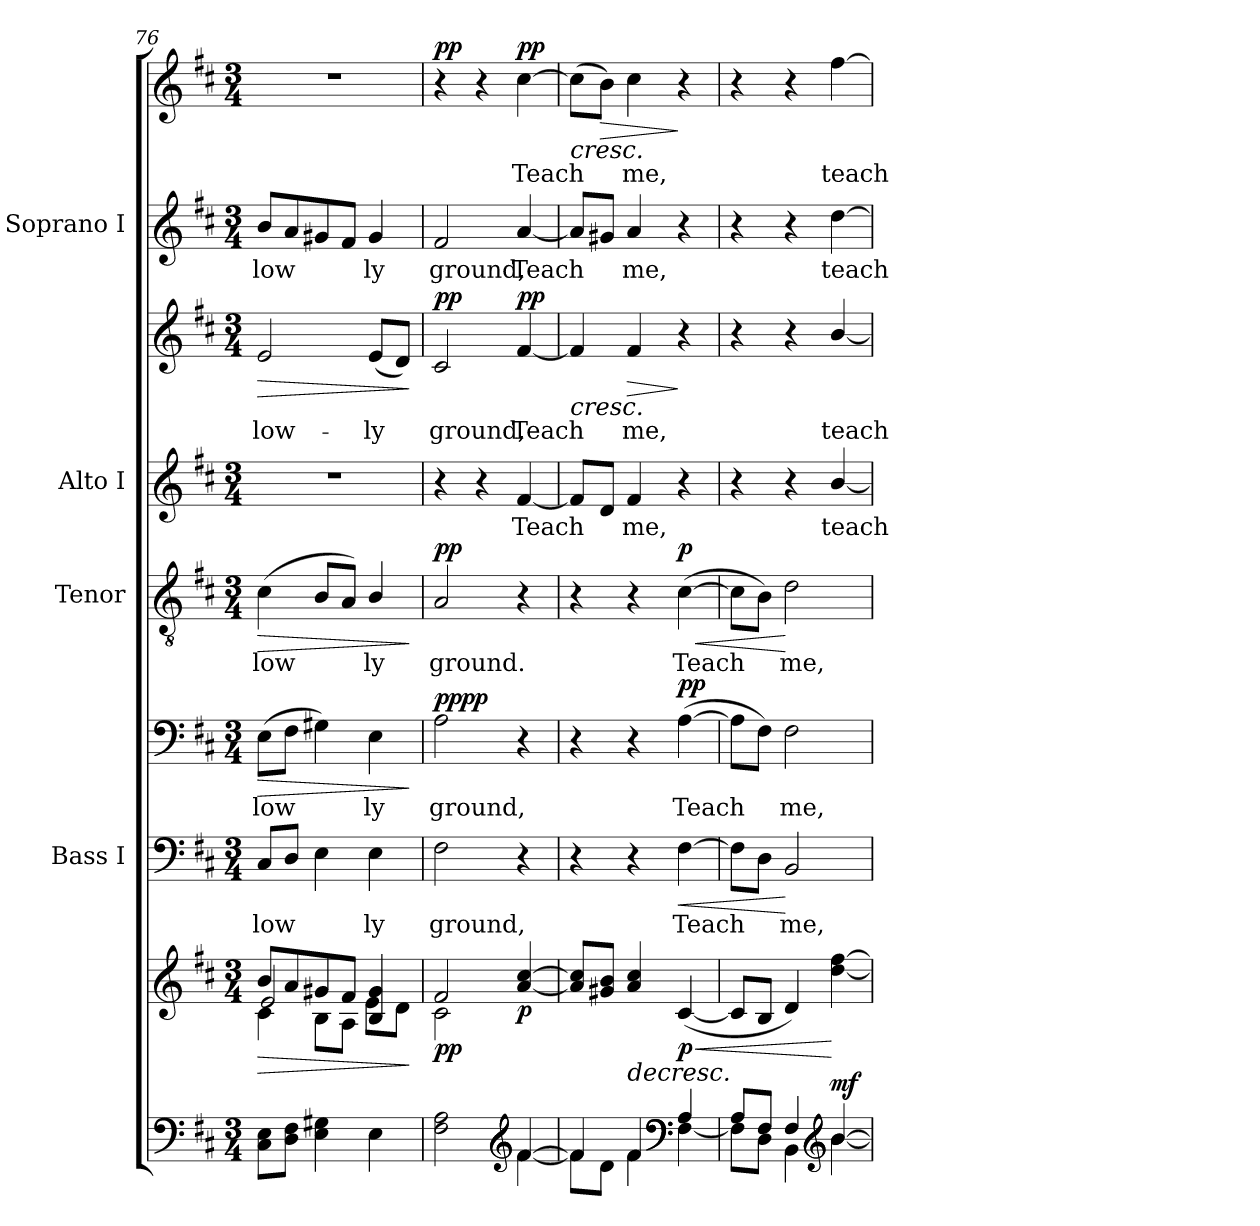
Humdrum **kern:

**kern	**kern	**dynam	**kern	**text	**kern	**text	**dynam	**kern	**text	**dynam	**kern	**text	**kern	**text	**dynam	**kern	**text	**kern	**text	**dynam
*part5	*part5	*part5	*part4	*part4	*part4	*part4	*part4	*part3	*part3	*part3	*part2	*part2	*part2	*part2	*part2	*part1	*part1	*part1	*part1	*part1
*staff9	*staff8	*staff8/9	*staff7	*staff7	*staff6	*staff6	*staff6/7	*staff5	*staff5	*staff5	*staff4	*staff4	*staff3	*staff3	*staff3/4	*staff2	*staff2	*staff1	*staff1	*staff1/2
*	*	*	*I"Bass I	*	*	*	*	*I"Tenor	*	*	*I"Alto I	*	*	*	*	*I"Soprano I	*	*	*	*
*	*	*	*I'B	*	*	*	*	*I'T	*	*	*I'A	*	*	*	*	*I'S	*	*	*	*
*clefF4	*clefG2	*	*clefF4	*	*clefF4	*	*	*clefGv2	*	*	*clefG2	*	*clefG2	*	*	*clefG2	*	*clefG2	*	*
*k[f#c#]	*k[f#c#]	*	*k[f#c#]	*	*k[f#c#]	*	*	*k[f#c#]	*	*	*k[f#c#]	*	*k[f#c#]	*	*	*k[f#c#]	*	*k[f#c#]	*	*
*D:	*D:	*	*D:	*	*D:	*	*	*D:	*	*	*D:	*	*D:	*	*	*D:	*	*D:	*	*
*M3/4	*M3/4	*	*M3/4	*	*M3/4	*	*	*M3/4	*	*	*M3/4	*	*M3/4	*	*	*M3/4	*	*M3/4	*	*
=76	=76	=76	=76	=76	=76	=76	=76	=76	=76	=76	=76	=76	=76	=76	=76	=76	=76	=76	=76	=76
*^	*	*	*	*	*	*	*	*	*	*	*	*	*	*	*	*	*	*	*	*
!	!	!	!LO:HP:b	!	!LO:LY:b	!	!LO:LY:b	!LO:HP:b	!	!LO:LY:b	!LO:HP:b	!	!	!	!LO:LY:b	!LO:HP:b	!	!LO:LY:b	!	!	!
*	*	*^	*	*	*	*	*	*	*	*	*	*	*	*	*	*	*	*	*	*	*
*	*	*	*^	*	*	*	*	*	*	*	*	*	*	*	*	*	*	*	*	*	*	*
2ryy	8C#\ 8E\L	8b/L	4c#\	2e/	>	8C#/L	low­	(>8E\L	low­	>	(<4c#\	low­	>	2.r	.	2e/	low-	>	8b/L	low­	2.r	.	.
.	8D\ 8F#\J	8a/	.	.	.	8D/J	.	8F#\J	.	.	.	.	.	.	.	.	.	.	8a/	.	.	.	.
.	4E\ 4G#X\	8g#X/	8B\L	.	.	4E\	.	4G#X\)	.	.	8B/L	.	.	.	.	.	.	.	8g#X/	.	.	.	.
.	.	8f#/J	8A\J	.	.	.	.	.	.	.	8A/J)	.	.	.	.	.	.	.	8f#/J	.	.	.	.
!	!	!	!	!	!	!	!LO:LY:b	!	!LO:LY:b	!	!	!LO:LY:b	!	!	!	!	!LO:LY:b	!	!	!LO:LY:b	!	!	!
4E\	4ryy	4B/ 4g#/	8e\L	4ryy	.	4E\	ly	4E\	ly	.	4B/	ly	.	.	.	(<8e/L	-ly	.	4g#/	ly	.	.	.
.	.	.	8d\J	.	.	.	.	.	.	.	.	.	.	.	.	8d/J)	.	.	.	.	.	.	.
*v	*v	*	*	*	*	*	*	*	*	*	*	*	*	*	*	*	*	*	*	*	*	*	*
*	*v	*v	*v	*	*	*	*	*	*	*	*	*	*	*	*	*	*	*	*	*	*	*
.	.	]	.	.	.	.	]	.	.	]	.	.	.	.	]	.	.	.	.	.
=77	=77	=77	=77	=77	=77	=77	=77	=77	=77	=77	=77	=77	=77	=77	=77	=77	=77	=77	=77	=77
*^	*^	*	*	*	*	*	*	*	*	*	*	*	*	*	*	*	*	*	*	*
!	!	!	!	!LO:DY:b	!	!LO:LY:b	!	!LO:LY:b	!LO:DY:b=2	!	!LO:LY:b	!	!	!	!	!LO:LY:b	!	!	!LO:LY:b	!	!	!
!	!	!	!	!	!	!	!	!	!LO:DY:n=1:b	!	!	!LO:DY:b	!	!	!	!	!LO:DY:b	!	!	!	!	!LO:DY:b=2
2F#\ 2A\	2ryy	2f#/	2c#\	pp	2F#\	ground,	2A\	ground,	pp pp	2A/	ground.	pp	4r	.	2c#/	ground,	pp	2f#/	ground,	4r	.	pp
.	.	.	.	.	.	.	.	.	.	.	.	.	4r	.	.	.	.	.	.	4r	.	.
*clefG2	*	*	*	*	*	*	*	*	*	*	*	*	*	*	*	*	*	*	*	*	*	*
!	!	!	!	!LO:DY:b	!	!	!	!	!	!	!	!	!	!LO:LY:b	!	!LO:LY:b	!LO:DY:b=2	!	!LO:LY:b	!	!LO:LY:b	!
!	!	!	!	!	!	!	!	!	!	!	!	!	!	!	!	!	!LO:DY:n=1:b	!	!	!	!	!LO:DY:b=2
!	!	!	!	!	!	!	!	!	!	!	!	!	!	!	!	!	!	!	!	!	!	!LO:DY:n=1:b
[>4f#/	[<4f#\	[>4a/ [>4cc#/	4ryy	p	4r	.	4r	.	.	4r	.	.	[4f#/	Teach	[4f#/	Teach	p p	[4a/	Teach	[4cc#\	Teach	p p
!!LO:LB:g=z
=78	=78	=78	=78	=78	=78	=78	=78	=78	=78	=78	=78	=78	=78	=78	=78	=78	=78	=78	=78	=78	=78	=78
!	!	!	!	!	!	!	!	!	!	!	!	!	!	!	!	!	!LO:HP:b	!	!	!	!	!LO:HP:b
4f#/]	8f#\L]	8a/] 8cc#/]L	2ryy	.	4r	.	4r	.	.	4r	.	.	8f#/L]	.	4f#/]	.	<	8a/L]	.	(>8cc#\L]	.	<
!	!	!	!	!	!	!	!	!	!	!	!	!	!	!	!	!	!	!	!	!	!	!LO:HP:b
.	8d\J	8g#X/ 8b/J	.	.	.	.	.	.	.	.	.	.	8d/J	.	.	.	.	8g#X/J	.	8b\J)	.	>
!	!	!	!	!LO:HP:b	!	!	!	!	!	!	!	!	!	!LO:LY:b	!	!LO:LY:b	!LO:HP:b	!	!LO:LY:b	!	!LO:LY:b	!
4f#/	4f#\	4a/ 4cc#/	.	>	4r	.	4r	.	.	4r	.	.	4f#/	me,	4f#/	me,	>	4a/	me,	4cc#\	me,	[
*clefF4	*	*	*	*	*	*	*	*	*	*	*	*	*	*	*	*	*	*	*	*	*	*
!	!	!	!	!LO:HP:b	!	!LO:LY:b	!	!LO:LY:b	!LO:HP:b=2	!	!LO:LY:b	!LO:HP:b	!	!	!	!	!	!	!	!	!	!
!	!	!	!	!LO:DY:n=1:b	!	!	!	!	!LO:DY:n=1:b=2	!	!	!	!	!	!	!	!	!	!	!	!	!
!	!	!	!	!	!	!	!	!	!LO:DY:n=2:b	!	!	!LO:DY:n=1:b	!	!	!	!	!	!	!	!	!	!
4A/	[<4F#\	(>[4c#/	4ryy	< p	[4F#\	Teach	(>[4A\	Teach	< p p	(>[4c#\	Teach	< p	4r	.	4r	.	[ ]	4r	.	4r	.	]
*v	*v	*	*	*	*	*	*	*	*	*	*	*	*	*	*	*	*	*	*	*	*	*
*	*v	*v	*	*	*	*	*	*	*	*	*	*	*	*	*	*	*	*	*	*	*
.	.	]	.	.	.	.	.	.	.	.	.	.	.	.	.	.	.	.	.	.
=79	=79	=79	=79	=79	=79	=79	=79	=79	=79	=79	=79	=79	=79	=79	=79	=79	=79	=79	=79	=79
*^	*^	*	*	*	*	*	*	*	*	*	*	*	*	*	*	*	*	*	*	*
8A/L	8F#\L]	8c#/L]	2ryy	.	8F#\L]	.	8A\L]	.	.	8c#\L]	.	.	4r	.	4r	.	.	4r	.	4r	.	.
8F#/J	8D\J	8B/J	.	.	8D\J	.	8F#\J)	.	.	8B\J)	.	.	.	.	.	.	.	.	.	.	.	.
!	!	!	!	!	!	!LO:LY:b	!	!LO:LY:b	!	!	!LO:LY:b	!	!	!	!	!	!	!	!	!	!	!
4F#/	4BB\)	4d/)	.	.	2BB/	me,	2F#\	me,	[	2d\	me,	[	4r	.	4r	.	.	4r	.	4r	.	.
*clefG2	*	*	*	*	*	*	*	*	*	*	*	*	*	*	*	*	*	*	*	*	*	*
!	!	!	!	!LO:DY:n=1:a=2	!	!	!	!	!	!	!	!	!	!LO:LY:b	!	!LO:LY:b	!LO:DY:b=2	!	!LO:LY:b	!	!LO:LY:b	!
!	!	!	!	!	!	!	!	!	!	!	!	!	!	!	!	!	!LO:DY:n=1:b	!	!	!	!	!LO:DY:b=2
!	!	!	!	!	!	!	!	!	!	!	!	!	!	!	!	!	!	!	!	!	!	!LO:DY:n=1:b
[>4b/	[<4b\	(>[4dd\ [4ff#\	4ryy	[ mf	.	.	.	.	.	.	.	.	[4b/	teach	[4b/	teach	mf mf	[4dd\	teach	[4ff#\	teach	mf mf
*v	*v	*	*	*	*	*	*	*	*	*	*	*	*	*	*	*	*	*	*	*	*	*
*	*v	*v	*	*	*	*	*	*	*	*	*	*	*	*	*	*	*	*	*	*	*
=	=	=	=	=	=	=	=	=	=	=	=	=	=	=	=	=	=	=	=	=
*-	*-	*-	*-	*-	*-	*-	*-	*-	*-	*-	*-	*-	*-	*-	*-	*-	*-	*-	*-	*-
